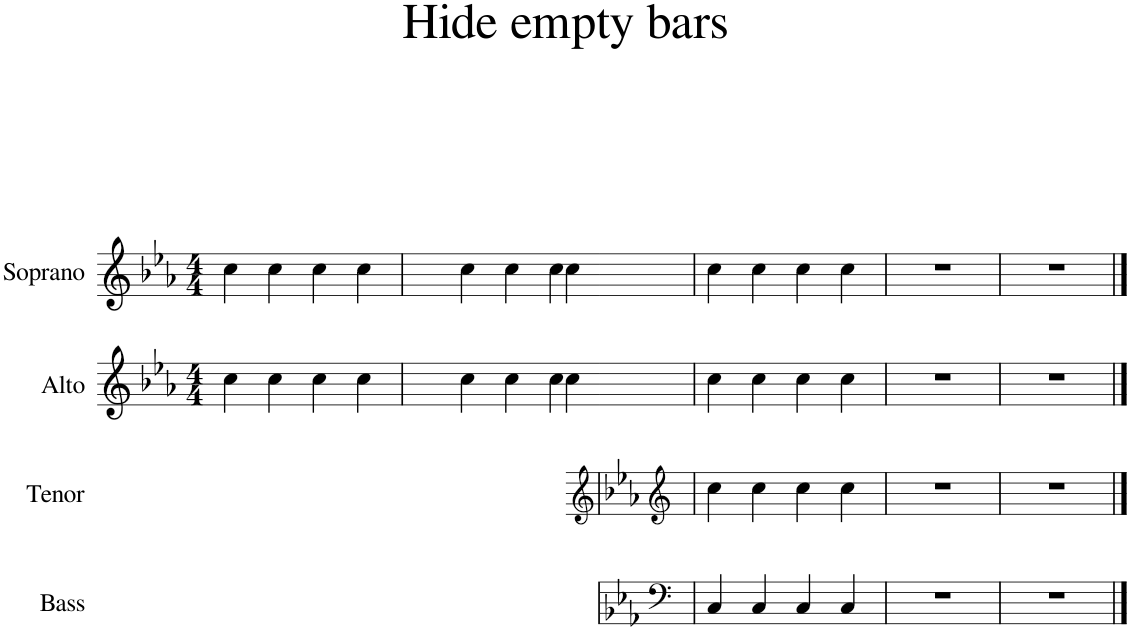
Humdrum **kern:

**kern	**kern	**kern	**kern
*part4	*part3	*part2	*part1
*staff4	*staff3	*staff2	*staff1
*I"Bass	*I"Tenor	*I"Alto	*I"Soprano
*I'B.	*I'T.	*I'A.	*I'S.
*clefF4	*clefGv2	*clefG2	*clefG2
*k[b-e-a-]	*k[b-e-a-]	*k[b-e-a-]	*k[b-e-a-]
*M4/4	*M4/4	*M4/4	*M4/4
=1	=1	=1	=1
1r	1r	4cc\	4cc\
.	.	4cc\	4cc\
.	.	4cc\	4cc\
.	.	4cc\	4cc\
=2	=2	=2	=2
*k[b-e-a-]	*k[b-e-a-]	*k[b-e-a-]	*k[b-e-a-]
1r	1r	4cc\	4cc\
.	.	4cc\	4cc\
.	.	4cc\	4cc\
.	.	4ryy	4ryy
=3-	=3-	=3-	=3-
*clefF4	*clefG2	*	*
*k[b-e-a-]	*k[b-e-a-]	*k[b-e-a-]	*k[b-e-a-]
1ryy	1ryy	4cc\	4cc\
.	.	2.ryy	2.ryy
=4	=4	=4	=4
*	*clefG2	*	*
4C/	4cc\	4cc\	4cc\
4C/	4cc\	4cc\	4cc\
4C/	4cc\	4cc\	4cc\
4C/	4cc\	4cc\	4cc\
=5	=5	=5	=5
1r	1r	1r	1r
=6	=6	=6	=6
1r	1r	1r	1r
==	==	==	==
*-	*-	*-	*-
